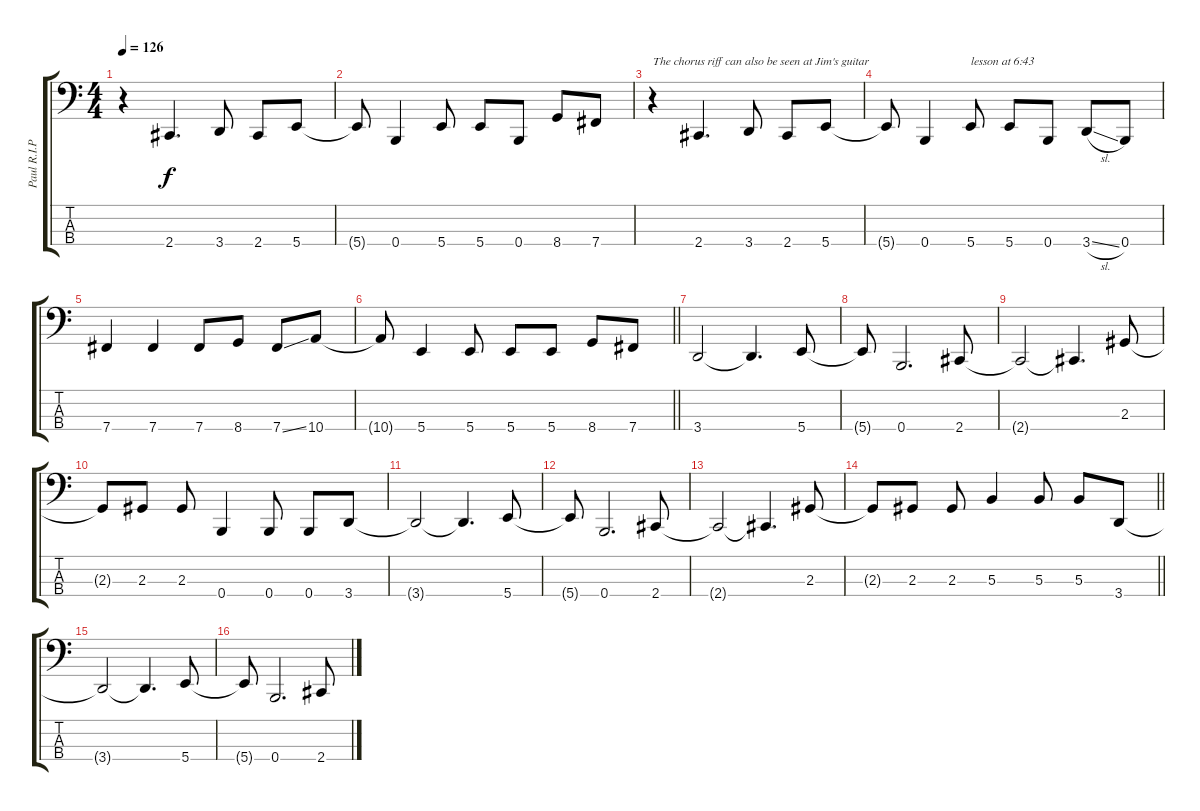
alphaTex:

\track ("Paul R.I.P" "Paul R.I.P") {instrument electricbasspick}
\staff {score tabs}
\tuning (E2 B1 Gb1 B0) {hide}
\ts (4 4)
\tempo 126
\clef f4
\ks c
r.4{dy f} 2.4.4{d} 3.4.8 2.4.8 5.4.8 |
5.4{t}.8 0.4.4 5.4.8 5.4.8 0.4.8 8.4.8 7.4.8 |
r.4{txt "The chorus riff can also be seen at Jim's guitar"} 2.4.4{d} 3.4.8 2.4.8 5.4.8 |
5.4{t}.8 0.4.4 5.4.8{txt "lesson at 6:43"} 5.4.8 0.4.8 3.4{sl}.8 0.4.8 |
7.4.4 7.4.4 7.4.8 8.4.8 7.4{ss}.8 10.4.8 |
\barLineRight lightlight
10.4{t}.8 5.4.4 5.4.8 5.4.8 5.4.8 8.4.8 7.4.8 |
3.4.2 3.4{t}.4{d} 5.4.8 |
5.4{t}.8 0.4.2{d} 2.4.8 |
2.4{t}.2 2.4{t}.4{d} 2.3.8 |
2.3{t}.8 2.3.8 2.3.8 0.4.4 0.4.8 0.4.8 3.4.8 |
3.4{t}.2 3.4{t}.4{d} 5.4.8 |
5.4{t}.8 0.4.2{d} 2.4.8 |
2.4{t}.2 2.4{t}.4{d} 2.3.8 |
\barLineRight lightlight
2.3{t}.8 2.3.8 2.3.8 5.3.4 5.3.8 5.3.8 3.4.8 |
3.4{t}.2 3.4{t}.4{d} 5.4.8 |
5.4{t}.8 0.4.2{d} 2.4.8
